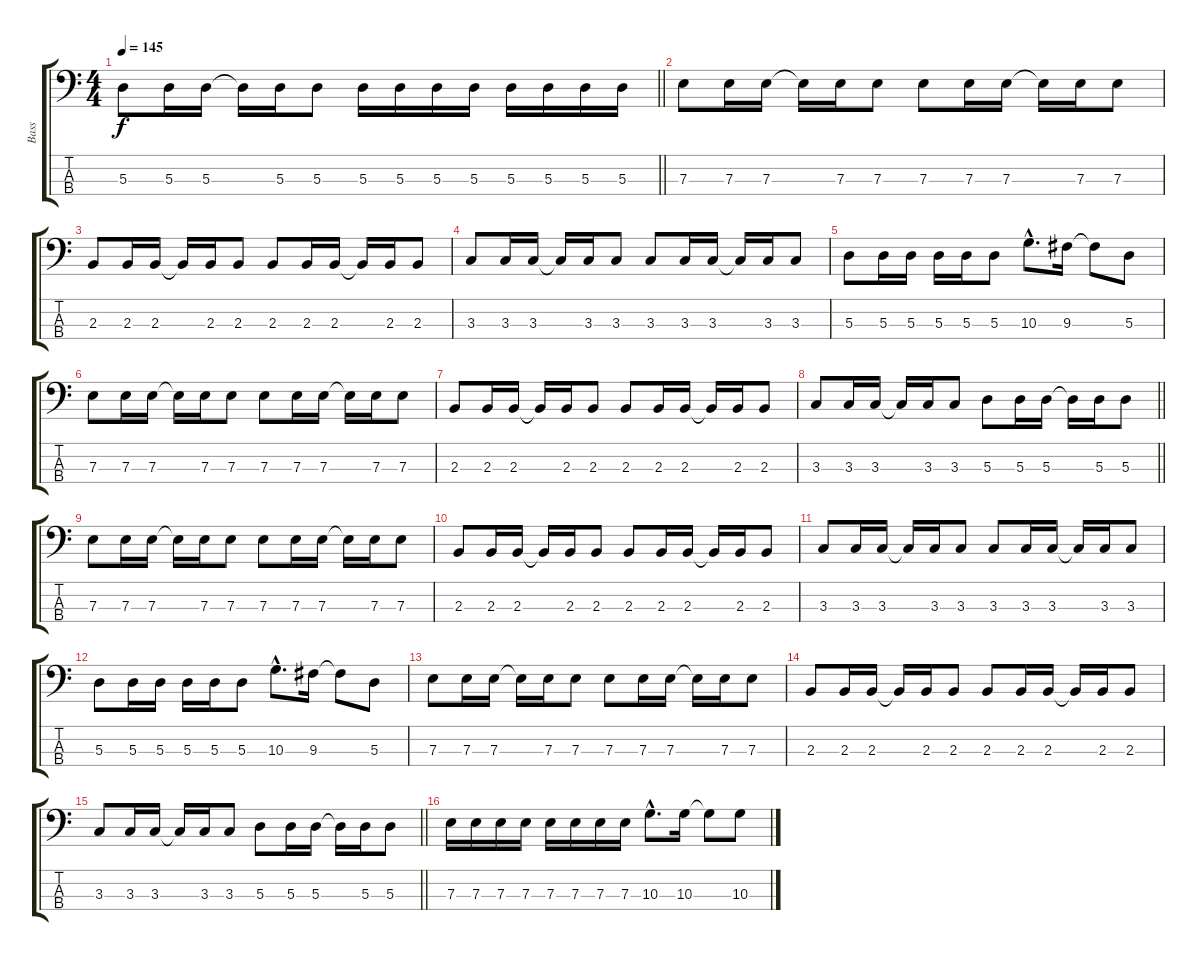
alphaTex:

\track ("Bass" "Bass") {instrument electricbasspick}
\staff {score tabs}
\tuning (G2 D2 A1 E1) {hide}
\ts (4 4)
\tempo 145
\clef f4
\barLineRight lightlight
\ks c
5.3.8{dy f} 5.3.16 5.3.16 5.3{t}.16 5.3.16 5.3.8 5.3.16 5.3.16 5.3.16 5.3.16 5.3.16 5.3.16 5.3.16 5.3.16 |
7.3.8 7.3.16 7.3.16 7.3{t}.16 7.3.16 7.3.8 7.3.8 7.3.16 7.3.16 7.3{t}.16 7.3.16 7.3.8 |
2.3.8 2.3.16 2.3.16 2.3{t}.16 2.3.16 2.3.8 2.3.8 2.3.16 2.3.16 2.3{t}.16 2.3.16 2.3.8 |
3.3.8 3.3.16 3.3.16 3.3{t}.16 3.3.16 3.3.8 3.3.8 3.3.16 3.3.16 3.3{t}.16 3.3.16 3.3.8 |
5.3.8 5.3.16 5.3.16 5.3.16 5.3.16 5.3.8 10.3{hac}.8{d} 9.3.16 9.3{t}.8 5.3.8 |
7.3.8 7.3.16 7.3.16 7.3{t}.16 7.3.16 7.3.8 7.3.8 7.3.16 7.3.16 7.3{t}.16 7.3.16 7.3.8 |
2.3.8 2.3.16 2.3.16 2.3{t}.16 2.3.16 2.3.8 2.3.8 2.3.16 2.3.16 2.3{t}.16 2.3.16 2.3.8 |
\barLineRight lightlight
3.3.8 3.3.16 3.3.16 3.3{t}.16 3.3.16 3.3.8 5.3.8 5.3.16 5.3.16 5.3{t}.16 5.3.16 5.3.8 |
7.3.8 7.3.16 7.3.16 7.3{t}.16 7.3.16 7.3.8 7.3.8 7.3.16 7.3.16 7.3{t}.16 7.3.16 7.3.8 |
2.3.8 2.3.16 2.3.16 2.3{t}.16 2.3.16 2.3.8 2.3.8 2.3.16 2.3.16 2.3{t}.16 2.3.16 2.3.8 |
3.3.8 3.3.16 3.3.16 3.3{t}.16 3.3.16 3.3.8 3.3.8 3.3.16 3.3.16 3.3{t}.16 3.3.16 3.3.8 |
5.3.8 5.3.16 5.3.16 5.3.16 5.3.16 5.3.8 10.3{hac}.8{d} 9.3.16 9.3{t}.8 5.3.8 |
7.3.8 7.3.16 7.3.16 7.3{t}.16 7.3.16 7.3.8 7.3.8 7.3.16 7.3.16 7.3{t}.16 7.3.16 7.3.8 |
2.3.8 2.3.16 2.3.16 2.3{t}.16 2.3.16 2.3.8 2.3.8 2.3.16 2.3.16 2.3{t}.16 2.3.16 2.3.8 |
\barLineRight lightlight
3.3.8 3.3.16 3.3.16 3.3{t}.16 3.3.16 3.3.8 5.3.8 5.3.16 5.3.16 5.3{t}.16 5.3.16 5.3.8 |
7.3.16 7.3.16 7.3.16 7.3.16 7.3.16 7.3.16 7.3.16 7.3.16 10.3{hac}.8{d} 10.3.16 10.3{t}.8 10.3.8
